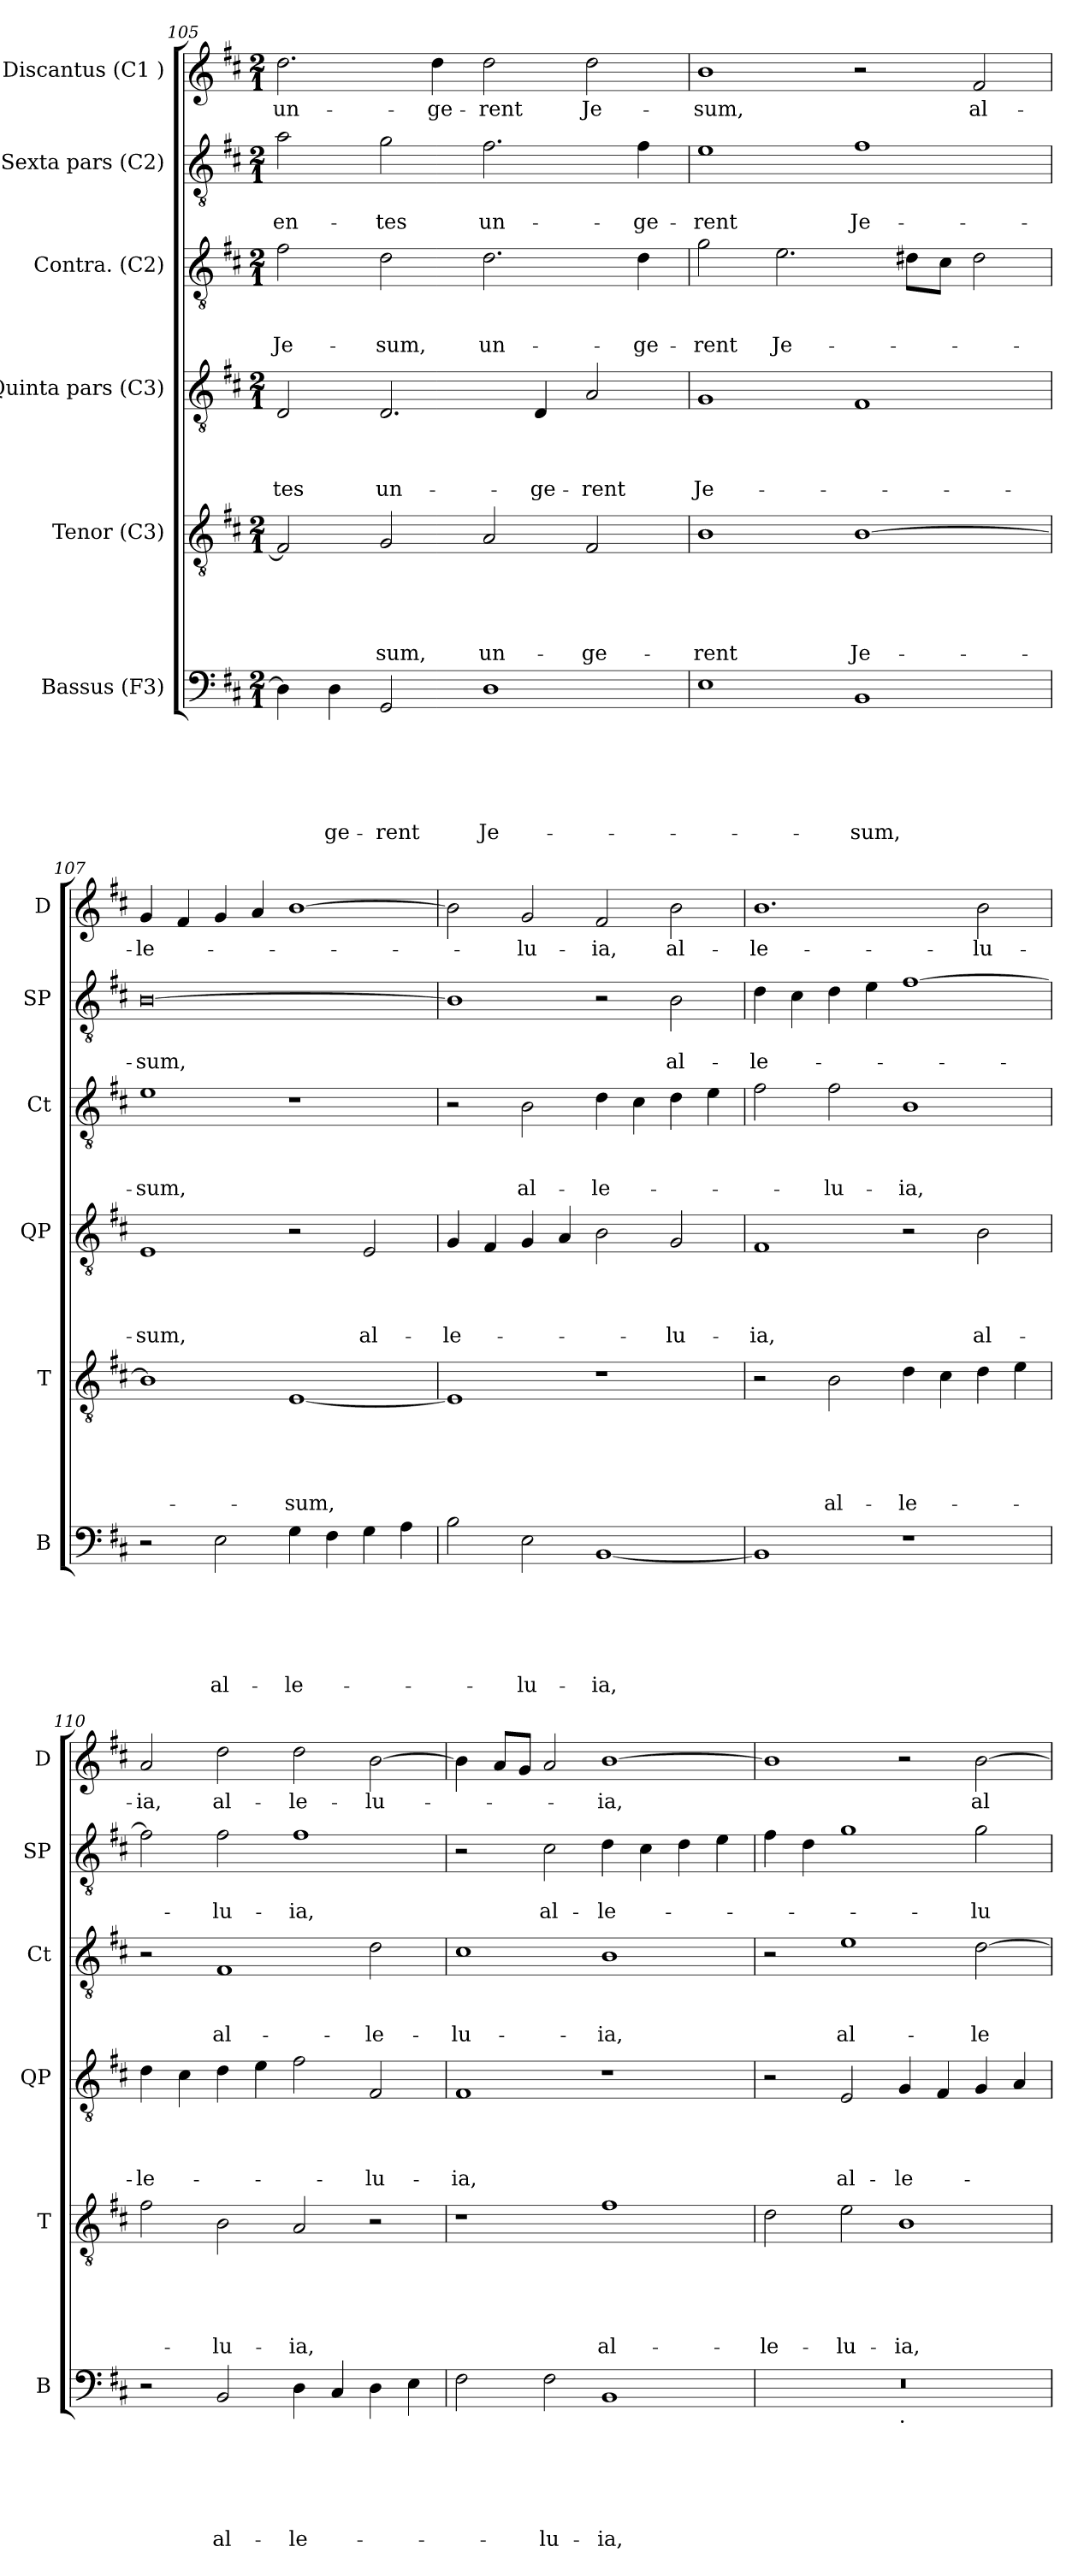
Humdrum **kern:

**kern	**text	**text	**text	**text	**text	**text	**kern	**text	**text	**text	**text	**text	**kern	**text	**text	**text	**text	**kern	**text	**text	**text	**kern	**text	**text	**kern	**text
*part6	*part6	*part6	*part6	*part6	*part6	*part6	*part5	*part5	*part5	*part5	*part5	*part5	*part4	*part4	*part4	*part4	*part4	*part3	*part3	*part3	*part3	*part2	*part2	*part2	*part1	*part1
*staff6	*staff6	*staff6	*staff6	*staff6	*staff6	*staff6	*staff5	*staff5	*staff5	*staff5	*staff5	*staff5	*staff4	*staff4	*staff4	*staff4	*staff4	*staff3	*staff3	*staff3	*staff3	*staff2	*staff2	*staff2	*staff1	*staff1
*I"Bassus (F3)	*	*	*	*	*	*	*I"Tenor (C3)	*	*	*	*	*	*I"Quinta pars (C3)	*	*	*	*	*I"Contra. (C2)	*	*	*	*I"Sexta pars (C2)	*	*	*I"Discantus (C1 )	*
*I'B	*	*	*	*	*	*	*I'T	*	*	*	*	*	*I'QP	*	*	*	*	*I'Ct	*	*	*	*I'SP	*	*	*I'D	*
*clefF4	*	*	*	*	*	*	*clefGv2	*	*	*	*	*	*clefGv2	*	*	*	*	*clefGv2	*	*	*	*clefGv2	*	*	*clefG2	*
*k[f#c#]	*	*	*	*	*	*	*k[f#c#]	*	*	*	*	*	*k[f#c#]	*	*	*	*	*k[f#c#]	*	*	*	*k[f#c#]	*	*	*k[f#c#]	*
*D:	*	*	*	*	*	*	*D:	*	*	*	*	*	*D:	*	*	*	*	*D:	*	*	*	*D:	*	*	*D:	*
*M2/1	*	*	*	*	*	*	*M2/1	*	*	*	*	*	*M2/1	*	*	*	*	*M2/1	*	*	*	*M2/1	*	*	*M2/1	*
=105	=105	=105	=105	=105	=105	=105	=105	=105	=105	=105	=105	=105	=105	=105	=105	=105	=105	=105	=105	=105	=105	=105	=105	=105	=105	=105
!	!	!	!	!	!	!	!	!	!	!	!	!	!	!	!	!	!LO:LY:b	!	!	!	!LO:LY:b	!	!	!LO:LY:b	!	!LO:LY:b
4D\]	.	.	.	.	.	.	2F#/]	.	.	.	.	.	2D/	.	.	.	-tes	2f#\	.	.	Je-	2a\	.	-en-	2.dd\	un-
!	!	!	!	!	!	!LO:LY:b	!	!	!	!	!	!	!	!	!	!	!	!	!	!	!	!	!	!	!	!
4D\	.	.	.	.	.	-ge-	.	.	.	.	.	.	.	.	.	.	.	.	.	.	.	.	.	.	.	.
!	!	!	!	!	!	!LO:LY:b	!	!	!	!	!	!LO:LY:b	!	!	!	!	!LO:LY:b	!	!	!	!LO:LY:b	!	!	!LO:LY:b	!	!
2GG/	.	.	.	.	.	-rent	2G/	.	.	.	.	-sum,	2.D/	.	.	.	un-	2d\	.	.	-sum,	2g\	.	-tes	.	.
!	!	!	!	!	!	!	!	!	!	!	!	!	!	!	!	!	!	!	!	!	!	!	!	!	!	!LO:LY:b
.	.	.	.	.	.	.	.	.	.	.	.	.	.	.	.	.	.	.	.	.	.	.	.	.	4dd\	-ge-
!	!	!	!	!	!	!LO:LY:b	!	!	!	!	!	!LO:LY:b	!	!	!	!	!	!	!	!	!LO:LY:b	!	!	!LO:LY:b	!	!LO:LY:b
1D	.	.	.	.	.	Je-	2A/	.	.	.	.	un-	.	.	.	.	.	2.d\	.	.	un-	2.f#\	.	un-	2dd\	-rent
!	!	!	!	!	!	!	!	!	!	!	!	!	!	!	!	!	!LO:LY:b	!	!	!	!	!	!	!	!	!
.	.	.	.	.	.	.	.	.	.	.	.	.	4D/	.	.	.	-ge-	.	.	.	.	.	.	.	.	.
!	!	!	!	!	!	!	!	!	!	!	!	!LO:LY:b	!	!	!	!	!LO:LY:b	!	!	!	!	!	!	!	!	!LO:LY:b
.	.	.	.	.	.	.	2F#/	.	.	.	.	-ge-	2A/	.	.	.	-rent	.	.	.	.	.	.	.	2dd\	Je-
!	!	!	!	!	!	!	!	!	!	!	!	!	!	!	!	!	!	!	!	!	!LO:LY:b	!	!	!LO:LY:b	!	!
.	.	.	.	.	.	.	.	.	.	.	.	.	.	.	.	.	.	4d\	.	.	-ge-	4f#\	.	-ge-	.	.
=106	=106	=106	=106	=106	=106	=106	=106	=106	=106	=106	=106	=106	=106	=106	=106	=106	=106	=106	=106	=106	=106	=106	=106	=106	=106	=106
!	!	!	!	!	!	!	!	!	!	!	!	!LO:LY:b	!	!	!	!	!LO:LY:b	!	!	!	!LO:LY:b	!	!	!LO:LY:b	!	!LO:LY:b
1E	.	.	.	.	.	.	1B	.	.	.	.	-rent	1G	.	.	.	Je-	2g\	.	.	-rent	1e	.	-rent	1b	-sum,
!	!	!	!	!	!	!	!	!	!	!	!	!	!	!	!	!	!	!	!	!	!LO:LY:b	!	!	!	!	!
.	.	.	.	.	.	.	.	.	.	.	.	.	.	.	.	.	.	2.e\	.	.	Je-	.	.	.	.	.
!	!	!	!	!	!	!LO:LY:b	!	!	!	!	!	!LO:LY:b	!	!	!	!	!	!	!	!	!	!	!	!LO:LY:b	!	!
1BB	.	.	.	.	.	-sum,	[<1B	.	.	.	.	Je-	1F#	.	.	.	.	.	.	.	.	1f#	.	Je-	2r	.
.	.	.	.	.	.	.	.	.	.	.	.	.	.	.	.	.	.	8d#X\L	.	.	.	.	.	.	.	.
.	.	.	.	.	.	.	.	.	.	.	.	.	.	.	.	.	.	8c#\J	.	.	.	.	.	.	.	.
!	!	!	!	!	!	!	!	!	!	!	!	!	!	!	!	!	!	!	!	!	!	!	!	!	!	!LO:LY:b
.	.	.	.	.	.	.	.	.	.	.	.	.	.	.	.	.	.	2d#\	.	.	.	.	.	.	2f#/	al-
!!LO:LB:g=z
=107	=107	=107	=107	=107	=107	=107	=107	=107	=107	=107	=107	=107	=107	=107	=107	=107	=107	=107	=107	=107	=107	=107	=107	=107	=107	=107
!	!	!	!	!	!	!	!	!	!	!	!	!	!	!	!	!	!LO:LY:b	!	!	!	!LO:LY:b	!	!	!LO:LY:b	!	!LO:LY:b
2r	.	.	.	.	.	.	1B]	.	.	.	.	.	1E	.	.	.	-sum,	1e	.	.	-sum,	[>0B	.	-sum,	4g/	-le-
.	.	.	.	.	.	.	.	.	.	.	.	.	.	.	.	.	.	.	.	.	.	.	.	.	4f#/	.
!	!	!	!	!	!	!LO:LY:b	!	!	!	!	!	!	!	!	!	!	!	!	!	!	!	!	!	!	!	!
2E\	.	.	.	.	.	al-	.	.	.	.	.	.	.	.	.	.	.	.	.	.	.	.	.	.	4g/	.
.	.	.	.	.	.	.	.	.	.	.	.	.	.	.	.	.	.	.	.	.	.	.	.	.	4a/	.
!	!	!	!	!	!	!LO:LY:b	!	!	!	!	!	!LO:LY:b	!	!	!	!	!	!	!	!	!	!	!	!	!	!
4G\	.	.	.	.	.	-le-	[<1E	.	.	.	.	-sum,	2r	.	.	.	.	1r	.	.	.	.	.	.	[>1b	.
4F#\	.	.	.	.	.	.	.	.	.	.	.	.	.	.	.	.	.	.	.	.	.	.	.	.	.	.
!	!	!	!	!	!	!	!	!	!	!	!	!	!	!	!	!	!LO:LY:b	!	!	!	!	!	!	!	!	!
4G\	.	.	.	.	.	.	.	.	.	.	.	.	2E/	.	.	.	al-	.	.	.	.	.	.	.	.	.
4A\	.	.	.	.	.	.	.	.	.	.	.	.	.	.	.	.	.	.	.	.	.	.	.	.	.	.
=108	=108	=108	=108	=108	=108	=108	=108	=108	=108	=108	=108	=108	=108	=108	=108	=108	=108	=108	=108	=108	=108	=108	=108	=108	=108	=108
!	!	!	!	!	!	!	!	!	!	!	!	!	!	!	!	!	!LO:LY:b	!	!	!	!	!	!	!	!	!
2B\	.	.	.	.	.	.	1E]	.	.	.	.	.	4G/	.	.	.	-le-	2r	.	.	.	1B]	.	.	2b\]	.
.	.	.	.	.	.	.	.	.	.	.	.	.	4F#/	.	.	.	.	.	.	.	.	.	.	.	.	.
!	!	!	!	!	!	!LO:LY:b	!	!	!	!	!	!	!	!	!	!	!	!	!	!	!LO:LY:b	!	!	!	!	!LO:LY:b
2E\	.	.	.	.	.	-lu-	.	.	.	.	.	.	4G/	.	.	.	.	2B\	.	.	al-	.	.	.	2g/	-lu-
.	.	.	.	.	.	.	.	.	.	.	.	.	4A/	.	.	.	.	.	.	.	.	.	.	.	.	.
!	!	!	!	!	!	!LO:LY:b	!	!	!	!	!	!	!	!	!	!	!	!	!	!	!LO:LY:b	!	!	!	!	!LO:LY:b
[<1BB	.	.	.	.	.	-ia,	1r	.	.	.	.	.	2B\	.	.	.	.	4d\	.	.	-le-	2r	.	.	2f#/	-ia,
.	.	.	.	.	.	.	.	.	.	.	.	.	.	.	.	.	.	4c#\	.	.	.	.	.	.	.	.
!	!	!	!	!	!	!	!	!	!	!	!	!	!	!	!	!	!LO:LY:b	!	!	!	!	!	!	!LO:LY:b	!	!LO:LY:b
.	.	.	.	.	.	.	.	.	.	.	.	.	2G/	.	.	.	-lu-	4d\	.	.	.	2B\	.	al-	2b\	al-
.	.	.	.	.	.	.	.	.	.	.	.	.	.	.	.	.	.	4e\	.	.	.	.	.	.	.	.
=109	=109	=109	=109	=109	=109	=109	=109	=109	=109	=109	=109	=109	=109	=109	=109	=109	=109	=109	=109	=109	=109	=109	=109	=109	=109	=109
!	!	!	!	!	!	!	!	!	!	!	!	!	!	!	!	!	!LO:LY:b	!	!	!	!	!	!	!LO:LY:b	!	!LO:LY:b
1BB]	.	.	.	.	.	.	2r	.	.	.	.	.	1F#	.	.	.	-ia,	2f#\	.	.	.	4d\	.	-le-	1.b	-le-
.	.	.	.	.	.	.	.	.	.	.	.	.	.	.	.	.	.	.	.	.	.	4c#\	.	.	.	.
!	!	!	!	!	!	!	!	!	!	!	!	!LO:LY:b	!	!	!	!	!	!	!	!	!LO:LY:b	!	!	!	!	!
.	.	.	.	.	.	.	2B\	.	.	.	.	al-	.	.	.	.	.	2f#\	.	.	-lu-	4d\	.	.	.	.
.	.	.	.	.	.	.	.	.	.	.	.	.	.	.	.	.	.	.	.	.	.	4e\	.	.	.	.
!	!	!	!	!	!	!	!	!	!	!	!	!LO:LY:b	!	!	!	!	!	!	!	!	!LO:LY:b	!	!	!	!	!
1r	.	.	.	.	.	.	4d\	.	.	.	.	-le-	2r	.	.	.	.	1B	.	.	-ia,	[>1f#	.	.	.	.
.	.	.	.	.	.	.	4c#\	.	.	.	.	.	.	.	.	.	.	.	.	.	.	.	.	.	.	.
!	!	!	!	!	!	!	!	!	!	!	!	!	!	!	!	!	!LO:LY:b	!	!	!	!	!	!	!	!	!LO:LY:b
.	.	.	.	.	.	.	4d\	.	.	.	.	.	2B\	.	.	.	al-	.	.	.	.	.	.	.	2b\	-lu-
.	.	.	.	.	.	.	4e\	.	.	.	.	.	.	.	.	.	.	.	.	.	.	.	.	.	.	.
=110	=110	=110	=110	=110	=110	=110	=110	=110	=110	=110	=110	=110	=110	=110	=110	=110	=110	=110	=110	=110	=110	=110	=110	=110	=110	=110
!	!	!	!	!	!	!	!	!	!	!	!	!	!	!	!	!	!LO:LY:b	!	!	!	!	!	!	!	!	!LO:LY:b
2r	.	.	.	.	.	.	2f#\	.	.	.	.	.	4d\	.	.	.	-le-	2r	.	.	.	2f#\]	.	.	2a/	-ia,
.	.	.	.	.	.	.	.	.	.	.	.	.	4c#\	.	.	.	.	.	.	.	.	.	.	.	.	.
!	!	!	!	!	!	!LO:LY:b	!	!	!	!	!	!LO:LY:b	!	!	!	!	!	!	!	!	!LO:LY:b	!	!	!LO:LY:b	!	!LO:LY:b
2BB/	.	.	.	.	.	al-	2B\	.	.	.	.	-lu-	4d\	.	.	.	.	1F#	.	.	al-	2f#\	.	-lu-	2dd\	al-
.	.	.	.	.	.	.	.	.	.	.	.	.	4e\	.	.	.	.	.	.	.	.	.	.	.	.	.
!	!	!	!	!	!	!LO:LY:b	!	!	!	!	!	!LO:LY:b	!	!	!	!	!	!	!	!	!	!	!	!LO:LY:b	!	!LO:LY:b
4D\	.	.	.	.	.	-le-	2A/	.	.	.	.	-ia,	2f#\	.	.	.	.	.	.	.	.	1f#	.	-ia,	2dd\	-le-
4C#/	.	.	.	.	.	.	.	.	.	.	.	.	.	.	.	.	.	.	.	.	.	.	.	.	.	.
!	!	!	!	!	!	!	!	!	!	!	!	!	!	!	!	!	!LO:LY:b	!	!	!	!LO:LY:b	!	!	!	!	!LO:LY:b
4D\	.	.	.	.	.	.	2r	.	.	.	.	.	2F#/	.	.	.	-lu-	2d\	.	.	-le-	.	.	.	[<2b\	-lu-
4E\	.	.	.	.	.	.	.	.	.	.	.	.	.	.	.	.	.	.	.	.	.	.	.	.	.	.
!!LO:LB:g=z
=111	=111	=111	=111	=111	=111	=111	=111	=111	=111	=111	=111	=111	=111	=111	=111	=111	=111	=111	=111	=111	=111	=111	=111	=111	=111	=111
!	!	!	!	!	!	!	!	!	!	!	!	!	!	!	!	!	!LO:LY:b	!	!	!	!LO:LY:b	!	!	!	!	!
2F#\	.	.	.	.	.	.	1r	.	.	.	.	.	1F#	.	.	.	-ia,	1c#	.	.	-lu-	2r	.	.	4b\]	.
.	.	.	.	.	.	.	.	.	.	.	.	.	.	.	.	.	.	.	.	.	.	.	.	.	8a/L	.
.	.	.	.	.	.	.	.	.	.	.	.	.	.	.	.	.	.	.	.	.	.	.	.	.	8g/J	.
!	!	!	!	!	!	!LO:LY:b	!	!	!	!	!	!	!	!	!	!	!	!	!	!	!	!	!	!LO:LY:b	!	!
2F#\	.	.	.	.	.	-lu-	.	.	.	.	.	.	.	.	.	.	.	.	.	.	.	2c#\	.	al-	2a/	.
!	!	!	!	!	!	!LO:LY:b	!	!	!	!	!	!LO:LY:b	!	!	!	!	!	!	!	!	!LO:LY:b	!	!	!LO:LY:b	!	!LO:LY:b
1BB	.	.	.	.	.	-ia,	1f#	.	.	.	.	al-	1r	.	.	.	.	1B	.	.	-ia,	4d\	.	-le-	[>1b	-ia,
.	.	.	.	.	.	.	.	.	.	.	.	.	.	.	.	.	.	.	.	.	.	4c#\	.	.	.	.
.	.	.	.	.	.	.	.	.	.	.	.	.	.	.	.	.	.	.	.	.	.	4d\	.	.	.	.
.	.	.	.	.	.	.	.	.	.	.	.	.	.	.	.	.	.	.	.	.	.	4e\	.	.	.	.
=112	=112	=112	=112	=112	=112	=112	=112	=112	=112	=112	=112	=112	=112	=112	=112	=112	=112	=112	=112	=112	=112	=112	=112	=112	=112	=112
!	!	!	!	!	!	!	!	!	!	!	!	!LO:LY:b	!	!	!	!	!	!	!	!	!	!	!	!	!	!
*^	*	*	*	*	*	*	*	*	*	*	*	*	*	*	*	*	*	*	*	*	*	*	*	*	*	*
0r	1ryy	.	.	.	.	.	.	2d\	.	.	.	.	-le-	2r	.	.	.	.	2r	.	.	.	4f#\	.	.	1b]	.
.	.	.	.	.	.	.	.	.	.	.	.	.	.	.	.	.	.	.	.	.	.	.	4d\	.	.	.	.
!	!	!	!	!	!	!	!	!	!	!	!	!	!LO:LY:b	!	!	!	!	!LO:LY:b	!	!	!	!LO:LY:b	!	!	!	!	!
.	.	.	.	.	.	.	.	2e\	.	.	.	.	-lu-	2E/	.	.	.	al-	1e	.	.	al-	1g	.	.	.	.
!	!LO:TX:b:t=.	!	!	!	!	!	!	!	!	!	!	!	!	!	!	!	!	!	!	!	!	!	!	!	!	!	!
!	!	!	!	!	!	!	!	!	!	!	!	!	!LO:LY:b	!	!	!	!	!LO:LY:b	!	!	!	!	!	!	!	!	!
.	1ryy	.	.	.	.	.	.	1B	.	.	.	.	-ia,	4G/	.	.	.	-le-	.	.	.	.	.	.	.	2r	.
.	.	.	.	.	.	.	.	.	.	.	.	.	.	4F#/	.	.	.	.	.	.	.	.	.	.	.	.	.
!	!	!	!	!	!	!	!	!	!	!	!	!	!	!	!	!	!	!	!	!	!	!LO:LY:b	!	!	!LO:LY:b	!	!LO:LY:b
.	.	.	.	.	.	.	.	.	.	.	.	.	.	4G/	.	.	.	.	[>2d\	.	.	-le-	2g\	.	-lu-	[>2b\	al-
.	.	.	.	.	.	.	.	.	.	.	.	.	.	4A/	.	.	.	.	.	.	.	.	.	.	.	.	.
*v	*v	*	*	*	*	*	*	*	*	*	*	*	*	*	*	*	*	*	*	*	*	*	*	*	*	*	*
=	=	=	=	=	=	=	=	=	=	=	=	=	=	=	=	=	=	=	=	=	=	=	=	=	=	=
*-	*-	*-	*-	*-	*-	*-	*-	*-	*-	*-	*-	*-	*-	*-	*-	*-	*-	*-	*-	*-	*-	*-	*-	*-	*-	*-
